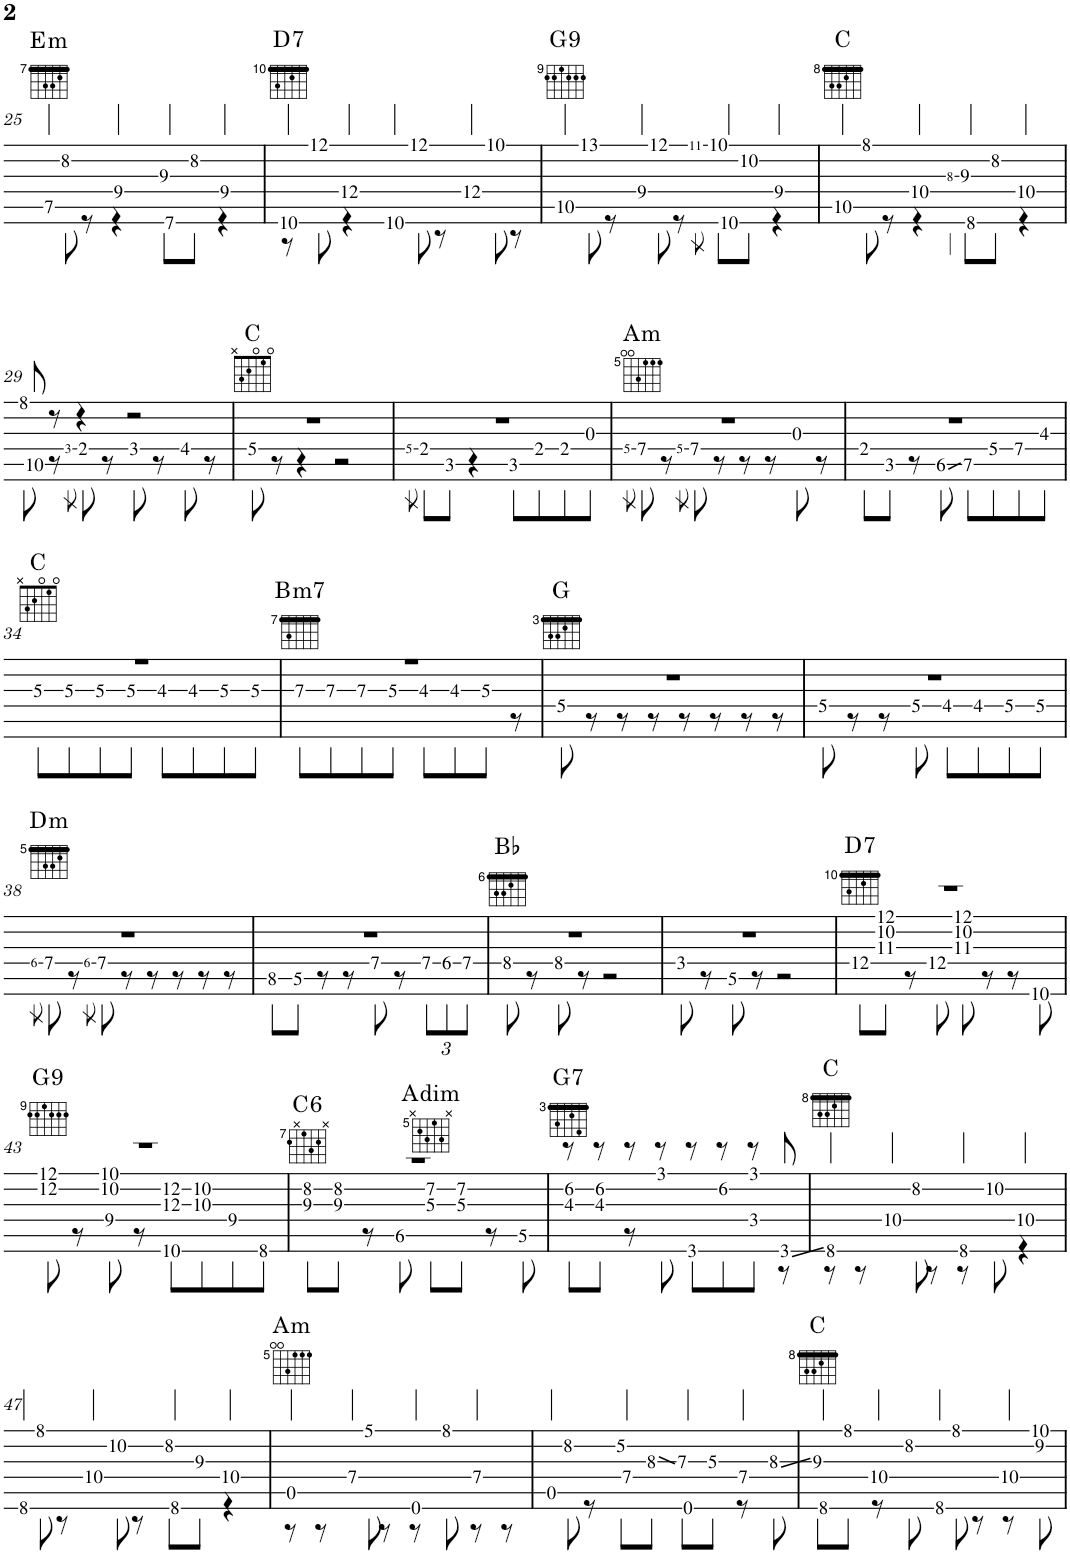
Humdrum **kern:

**kern	**harte
*part1	*part1
*staff1	*
*I"Guitar	*
*I'Guit.	*
!!LO:PB:g=z
*	*
*k[]	*
*M4/4	*
=25	=25
*^	*
!	!	!LO:H:kt=m
4E/	8g\	E:min
.	8r	.
4B/	4r	.
4BB/	8e\L	.
.	8g\J	.
4B/	4r	.
=26	=26	=26
!	!	!LO:H:kt=7
4D/	8r	D:7
.	8ee\	.
4d/	4r	.
4D/	8ee\	.
.	8r	.
4d/	8dd\	.
.	8r	.
=27	=27	=27
!	!	!LO:H:kt=9
4G/	8ff\	G:9
.	8r	.
4B/	8ee\	.
.	8r	.
.	8qdd#\	.
4D/	8dd\L	.
.	8a\J	.
4B/	4r	.
=28	=28	=28
4G/	8cc\	C:maj
.	8r	.
4c/	4r	.
.	4qe-\	.
4C/	8e\L	.
.	8g\J	.
4c/	4r	.
!!LO:LB:g=z	!!
=29	=29	=29
8G/	8cc\	.
8r	8r	.
.	8qF\	.
4r	8E\	.
.	8r	.
2r	8F\	.
.	8r	.
.	8F#\	.
.	8r	.
=30	=30	=30
1r	8G\	C:maj
.	8r	.
.	4r	.
.	2r	.
=31	=31	=31
.	8qG\	.
1r	8E\L	.
.	8C\J	.
.	4r	.
.	8C\L	.
.	8E\	.
.	8E\	.
.	8G\J	.
=32	=32	=32
.	8qG\	.
!	!	!LO:H:kt=m
1r	8A\	A:min
.	8r	.
.	8qG\	.
.	8A\	.
.	8r	.
.	8r	.
.	8r	.
.	8G\	.
.	8r	.
=33	=33	=33
1r	8E\L	.
.	8C\J	.
.	8r	.
.	8E-\	.
.	8E\L	.
.	8G\	.
.	8A\	.
.	8B\J	.
!!LO:LB:g=z	!!
=34	=34	=34
1r	8c\L	C:maj
.	8c\	.
.	8c\	.
.	8c\J	.
.	8B\L	.
.	8B\	.
.	8c\	.
.	8c\J	.
=35	=35	=35
!	!	!LO:H:kt=m7
1r	8d\L	B:min7
.	8d\	.
.	8d\	.
.	8c\J	.
.	8B\L	.
.	8B\	.
.	8c\J	.
.	8r	.
=36	=36	=36
1r	8G\	G:maj
.	8r	.
.	8r	.
.	8r	.
.	8r	.
.	8r	.
.	8r	.
.	8r	.
=37	=37	=37
1r	8G\	.
.	8r	.
.	8r	.
.	8G\	.
.	8F#\L	.
.	8F#\	.
.	8G\	.
.	8G\J	.
!!LO:LB:g=z	!!
=38	=38	=38
.	8qA-\	.
!	!	!LO:H:kt=m
1r	8A\	D:min
.	8r	.
.	8qA-\	.
.	8A\	.
.	8r	.
.	8r	.
.	8r	.
.	8r	.
.	8r	.
=39	=39	=39
1r	8F\L	.
.	8D\J	.
.	8r	.
.	8r	.
.	8A\	.
.	8r	.
*	*Xbrackettup	*
.	12A\L	.
.	12G#\	.
.	12A\J	.
=40	=40	=40
1r	8B-\	Bb:maj
.	8r	.
.	8B-\	.
.	8r	.
.	2r	.
=41	=41	=41
1r	8F\	.
.	8r	.
.	8D\	.
.	8r	.
.	2r	.
=42	=42	=42
!	!	!LO:H:kt=7
1r	8d\L	D:7
.	8f#\ 8a\ 8ee\J	.
.	8r	.
.	8d\	.
.	8f#\ 8a\ 8ee\	.
.	8r	.
.	8r	.
.	8D\	.
!!LO:LB:g=z	!!
=43	=43	=43
!	!	!LO:H:kt=9
1r	8b\ 8ee\	G:9
.	8r	.
.	8B\ 8a\ 8dd\	.
.	8r	.
.	8D\ 8g\ 8b\L	.
.	8f\ 8a\	.
.	8B\	.
.	8C\J	.
=44	=44	=44
!	!	!LO:H:kt=6
1r	8e\ 8g\L	C:maj6
.	8e\ 8g\J	.
.	8r	.
.	8E-\	.
!	!	!LO:H:kt=dim
.	8c\ 8f#\L	A:dim
.	8c\ 8f#\J	.
.	8r	.
.	8D\	.
=45	=45	=45
!	!	!LO:H:kt=7
8r	8B\ 8f\L	G:7
8r	8B\ 8f\J	.
8r	8r	.
8r	8g\	.
8r	8GG\L	.
8r	8f\	.
8r	8F\ 8g\J	.
8GG/	8r	.
=46	=46	=46
4C/	8r	C:maj
.	8r	.
4c/	8g\	.
.	8r	.
4C/	8r	.
.	8a\	.
4c/	4r	.
!!LO:LB:g=z	!!
=47	=47	=47
4C/	8cc\	.
.	8r	.
4c/	8a\	.
.	8r	.
4C/	8g\L	.
.	8e\J	.
4c/	4r	.
=48	=48	=48
!	!	!LO:H:kt=m
4AA/	8r	A:min
.	8r	.
4A/	8a\	.
.	8r	.
4EE/	8r	.
.	8cc\	.
4A/	8r	.
.	8r	.
=49	=49	=49
4AA/	8g\	.
.	8r	.
4A/	8e\L	.
.	8e-\J	.
4EE/	8d\L	.
.	8c\J	.
4A/	8r	.
.	8e-\	.
=50	=50	=50
4C/	8e\L	C:maj
.	8cc\J	.
4c/	8r	.
.	8g\	.
4C/	8cc\	.
.	8r	.
4c/	8r	.
.	8g#\ 8dd\	.
*v	*v	*
=	=
*-	*-
